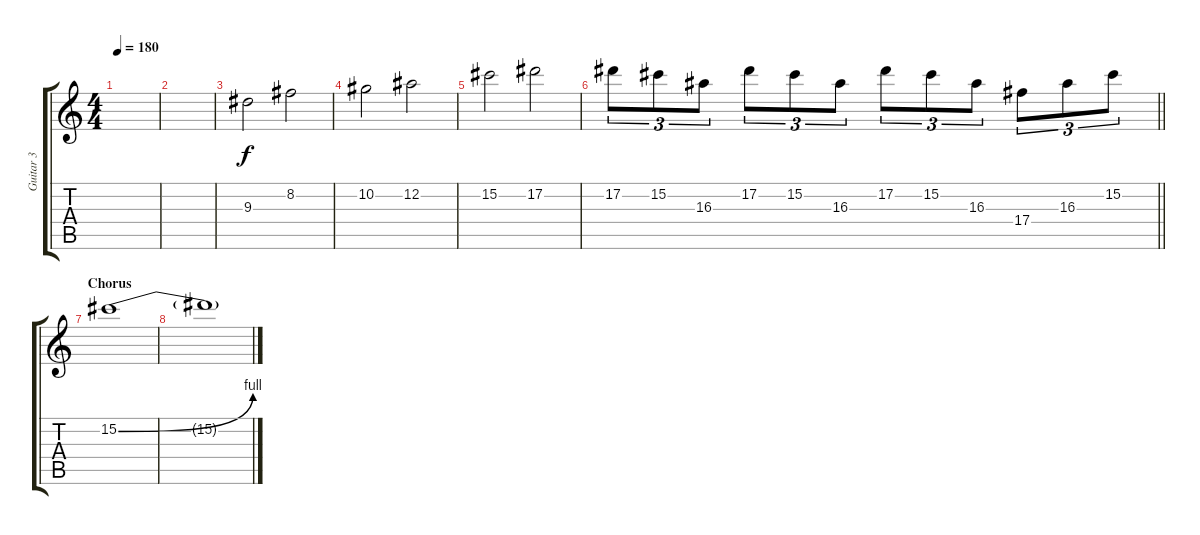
\track ("Guitar 3" "Guitar 3") {instrument distortionguitar}
\staff {score tabs}
\tuning (Eb4 Bb3 Gb3 Db3 Ab2 Eb2) {hide}
\ts (4 4)
\tempo 180
\clef g2
\ks c
|
|
9.3.2 8.2.2 |
10.2.2 12.2.2 |
15.2.2 17.2.2 |
\barLineRight lightlight
17.2.8{tu (3 2)} 15.2.8{tu (3 2)} 16.3.8{tu (3 2)} 17.2.8{tu (3 2)} 15.2.8{tu (3 2)} 16.3.8{tu (3 2)} 17.2.8{tu (3 2)} 15.2.8{tu (3 2)} 16.3.8{tu (3 2)} 17.4.8{tu (3 2)} 16.3.8{tu (3 2)} 15.2.8{tu (3 2)} |
\section ("" "Chorus")
15.2{be (bend 0 0 60 4)}.1 |
15.2{t}.1
